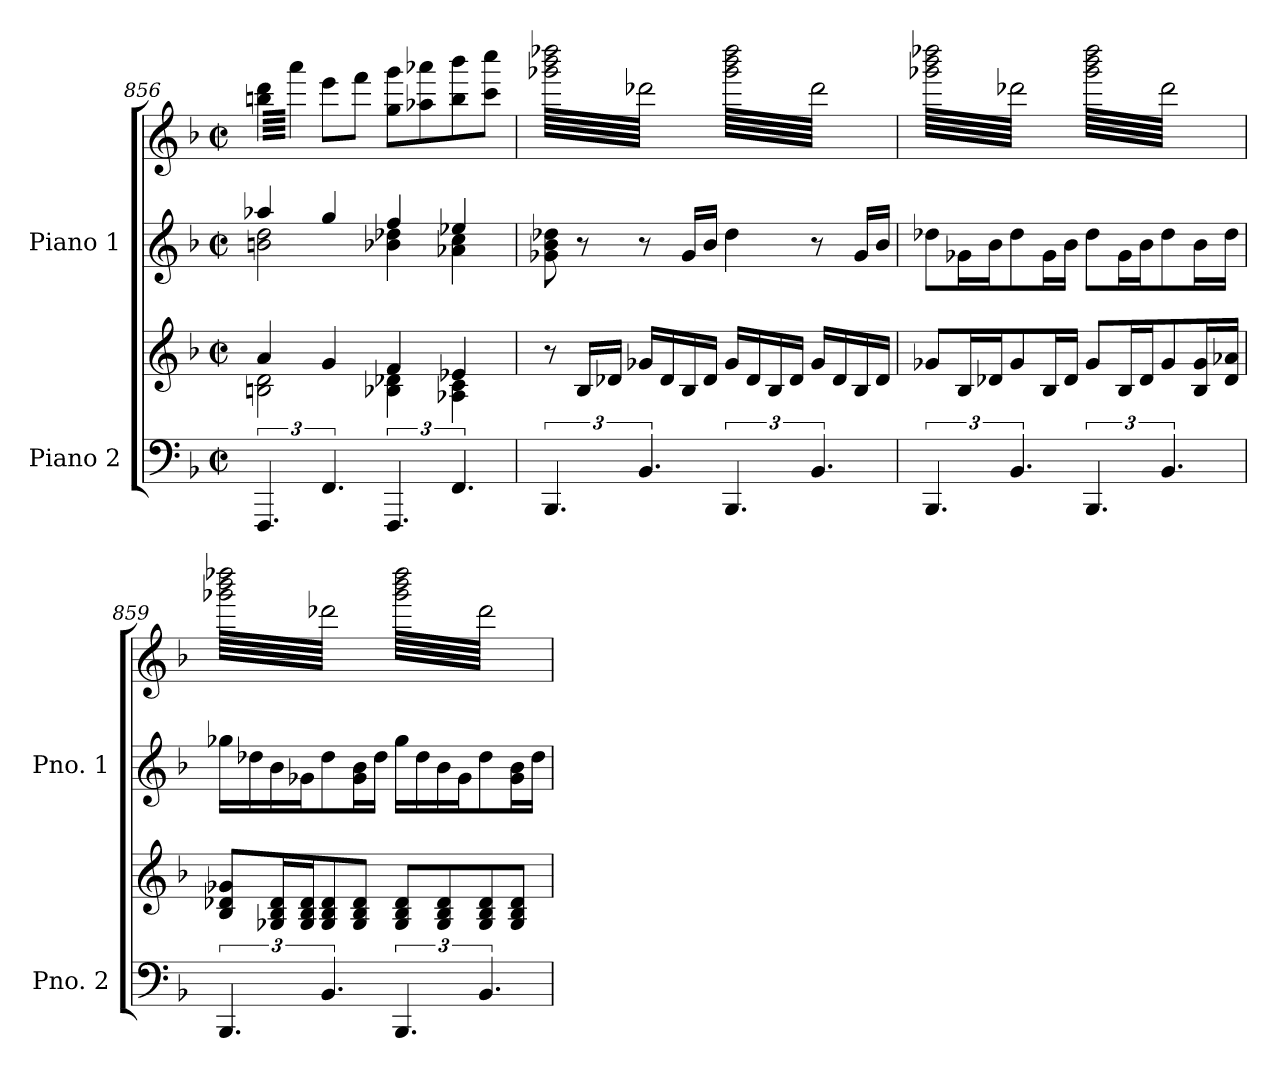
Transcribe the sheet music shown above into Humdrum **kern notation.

**kern	**kern	**kern	**kern
*part2	*part2	*part1	*part1
*staff4	*staff3	*staff2	*staff1
*I"Piano 2	*	*I"Piano 1	*
*I'Pno. 2	*	*I'Pno. 1	*
!!LO:PB:g=z
*clefF4	*clefG2	*clefG2	*clefG2
*k[b-]	*k[b-]	*k[b-]	*k[b-]
*M2/2	*M2/2	*M2/2	*M2/2
*met(c|)	*met(c|)	*met(c|)	*met(c|)
=856	=856	=856	=856
*	*^	*^	*
*	*	*	*	*	*tremolo
6.FFF/	4a/	2Bn\ 2d\	4aa-X/	2bn\ 2dd\	64bbn\ 64ddd\LLLL
.	.	.	.	.	64aaa\
.	.	.	.	.	64bbn\ 64ddd\
.	.	.	.	.	64aaa\
.	.	.	.	.	64bbn\ 64ddd\
.	.	.	.	.	64aaa\
.	.	.	.	.	64bbn\ 64ddd\
.	.	.	.	.	64aaa\
.	.	.	.	.	64bbn\ 64ddd\
.	.	.	.	.	64aaa\
.	.	.	.	.	64bbn\ 64ddd\
.	.	.	.	.	64aaa\
.	.	.	.	.	64bbn\ 64ddd\
.	.	.	.	.	64aaa\
.	.	.	.	.	64bbn\ 64ddd\
.	.	.	.	.	64aaa\JJJJ
*	*	*	*	*	*Xtremolo
6.FF/	4g/	.	4gg/	.	8eee\L
.	.	.	.	.	.
.	.	.	.	.	.
.	.	.	.	.	.
.	.	.	.	.	.
.	.	.	.	.	.
.	.	.	.	.	.
.	.	.	.	.	.
.	.	.	.	.	8fff\J
6.FFF/	4f/	4B-X\ 4d-X\	4ff/	4b-X\ 4dd-X\	8gg\ 8ggg\L
.	.	.	.	.	8aa-X\ 8aaa-X\
6.FF/	4e-X/	4A-X\ 4c\	4ee-X/	4a-X\ 4cc\	8bb\ 8bbb-\
.	.	.	.	.	8ccc\ 8cccc\J
*	*v	*v	*	*	*
*	*	*v	*v	*
=857	=857	=857	=857
!!LO:REH:place=s1:a:B:fs=14:t=75
*	*	*	*MM122
!	!	!	!LO:TX:a:B:t=Drängend
*	*	*	*tremolo
6.BBB-/	8r	8g-X\ 8b-\ 8dd-X\	64ggg-X\ 64bbb-\ 64dddd-X\LLLL
.	.	.	64ddd-X\
.	.	.	64ggg-X\ 64bbb-\ 64dddd-X\
.	.	.	64ddd-X\
.	.	.	64ggg-X\ 64bbb-\ 64dddd-X\
.	.	.	64ddd-X\
.	.	.	64ggg-X\ 64bbb-\ 64dddd-X\
.	.	.	64ddd-X\
.	16B-/LL	8r	64ggg-X\ 64bbb-\ 64dddd-X\
.	.	.	64ddd-X\
.	.	.	64ggg-X\ 64bbb-\ 64dddd-X\
.	.	.	64ddd-X\
.	16d-X/JJ	.	64ggg-X\ 64bbb-\ 64dddd-X\
.	.	.	64ddd-X\
.	.	.	64ggg-X\ 64bbb-\ 64dddd-X\
.	.	.	64ddd-X\
6.BB-/	16g-X/LL	8r	64ggg-X\ 64bbb-\ 64dddd-X\
.	.	.	64ddd-X\
.	.	.	64ggg-X\ 64bbb-\ 64dddd-X\
.	.	.	64ddd-X\
.	16d-/	.	64ggg-X\ 64bbb-\ 64dddd-X\
.	.	.	64ddd-X\
.	.	.	64ggg-X\ 64bbb-\ 64dddd-X\
.	.	.	64ddd-X\
.	16B-/	16g-/LL	64ggg-X\ 64bbb-\ 64dddd-X\
.	.	.	64ddd-X\
.	.	.	64ggg-X\ 64bbb-\ 64dddd-X\
.	.	.	64ddd-X\
.	16d-/JJ	16b-/JJ	64ggg-X\ 64bbb-\ 64dddd-X\
.	.	.	64ddd-X\
.	.	.	64ggg-X\ 64bbb-\ 64dddd-X\
.	.	.	64ddd-X\JJJJ
6.BBB-/	16g-/LL	4dd-\	64ggg-\ 64bbb-\ 64dddd-\LLLL
.	.	.	64ddd-\
.	.	.	64ggg-\ 64bbb-\ 64dddd-\
.	.	.	64ddd-\
.	16d-/	.	64ggg-\ 64bbb-\ 64dddd-\
.	.	.	64ddd-\
.	.	.	64ggg-\ 64bbb-\ 64dddd-\
.	.	.	64ddd-\
.	16B-/	.	64ggg-\ 64bbb-\ 64dddd-\
.	.	.	64ddd-\
.	.	.	64ggg-\ 64bbb-\ 64dddd-\
.	.	.	64ddd-\
.	16d-/JJ	.	64ggg-\ 64bbb-\ 64dddd-\
.	.	.	64ddd-\
.	.	.	64ggg-\ 64bbb-\ 64dddd-\
.	.	.	64ddd-\
6.BB-/	16g-/LL	8r	64ggg-\ 64bbb-\ 64dddd-\
.	.	.	64ddd-\
.	.	.	64ggg-\ 64bbb-\ 64dddd-\
.	.	.	64ddd-\
.	16d-/	.	64ggg-\ 64bbb-\ 64dddd-\
.	.	.	64ddd-\
.	.	.	64ggg-\ 64bbb-\ 64dddd-\
.	.	.	64ddd-\
.	16B-/	16g-/LL	64ggg-\ 64bbb-\ 64dddd-\
.	.	.	64ddd-\
.	.	.	64ggg-\ 64bbb-\ 64dddd-\
.	.	.	64ddd-\
.	16d-/JJ	16b-/JJ	64ggg-\ 64bbb-\ 64dddd-\
.	.	.	64ddd-\
.	.	.	64ggg-\ 64bbb-\ 64dddd-\
.	.	.	64ddd-\JJJJ
!!LO:LB:g=z
=858	=858	=858	=858
6.BBB-/	8g-X/L	8dd-X\L	64ggg-X\ 64bbb-\ 64dddd-X\LLLL
.	.	.	64ddd-X\
.	.	.	64ggg-X\ 64bbb-\ 64dddd-X\
.	.	.	64ddd-X\
.	.	.	64ggg-X\ 64bbb-\ 64dddd-X\
.	.	.	64ddd-X\
.	.	.	64ggg-X\ 64bbb-\ 64dddd-X\
.	.	.	64ddd-X\
.	16B-/L	16g-X\L	64ggg-X\ 64bbb-\ 64dddd-X\
.	.	.	64ddd-X\
.	.	.	64ggg-X\ 64bbb-\ 64dddd-X\
.	.	.	64ddd-X\
.	16d-X/J	16b-\J	64ggg-X\ 64bbb-\ 64dddd-X\
.	.	.	64ddd-X\
.	.	.	64ggg-X\ 64bbb-\ 64dddd-X\
.	.	.	64ddd-X\
6.BB-/	8g-/	8dd-\	64ggg-X\ 64bbb-\ 64dddd-X\
.	.	.	64ddd-X\
.	.	.	64ggg-X\ 64bbb-\ 64dddd-X\
.	.	.	64ddd-X\
.	.	.	64ggg-X\ 64bbb-\ 64dddd-X\
.	.	.	64ddd-X\
.	.	.	64ggg-X\ 64bbb-\ 64dddd-X\
.	.	.	64ddd-X\
.	16B-/L	16g-\L	64ggg-X\ 64bbb-\ 64dddd-X\
.	.	.	64ddd-X\
.	.	.	64ggg-X\ 64bbb-\ 64dddd-X\
.	.	.	64ddd-X\
.	16d-/JJ	16b-\JJ	64ggg-X\ 64bbb-\ 64dddd-X\
.	.	.	64ddd-X\
.	.	.	64ggg-X\ 64bbb-\ 64dddd-X\
.	.	.	64ddd-X\JJJJ
6.BBB-/	8g-/L	8dd-\L	64ggg-\ 64bbb-\ 64dddd-\LLLL
.	.	.	64ddd-\
.	.	.	64ggg-\ 64bbb-\ 64dddd-\
.	.	.	64ddd-\
.	.	.	64ggg-\ 64bbb-\ 64dddd-\
.	.	.	64ddd-\
.	.	.	64ggg-\ 64bbb-\ 64dddd-\
.	.	.	64ddd-\
.	16B-/L	16g-\L	64ggg-\ 64bbb-\ 64dddd-\
.	.	.	64ddd-\
.	.	.	64ggg-\ 64bbb-\ 64dddd-\
.	.	.	64ddd-\
.	16d-/J	16b-\J	64ggg-\ 64bbb-\ 64dddd-\
.	.	.	64ddd-\
.	.	.	64ggg-\ 64bbb-\ 64dddd-\
.	.	.	64ddd-\
6.BB-/	8g-/	8dd-\	64ggg-\ 64bbb-\ 64dddd-\
.	.	.	64ddd-\
.	.	.	64ggg-\ 64bbb-\ 64dddd-\
.	.	.	64ddd-\
.	.	.	64ggg-\ 64bbb-\ 64dddd-\
.	.	.	64ddd-\
.	.	.	64ggg-\ 64bbb-\ 64dddd-\
.	.	.	64ddd-\
.	16B-/ 16g-/L	16b-\L	64ggg-\ 64bbb-\ 64dddd-\
.	.	.	64ddd-\
.	.	.	64ggg-\ 64bbb-\ 64dddd-\
.	.	.	64ddd-\
.	16d-/ 16a-X/JJ	16dd-\JJ	64ggg-\ 64bbb-\ 64dddd-\
.	.	.	64ddd-\
.	.	.	64ggg-\ 64bbb-\ 64dddd-\
.	.	.	64ddd-\JJJJ
=859	=859	=859	=859
6.BBB-/	8B-/ 8d-X/ 8g-X/L	16gg-X\LL	64ggg-X\ 64bbb-\ 64dddd-X\LLLL
.	.	.	64ddd-X\
.	.	.	64ggg-X\ 64bbb-\ 64dddd-X\
.	.	.	64ddd-X\
.	.	16dd-X\	64ggg-X\ 64bbb-\ 64dddd-X\
.	.	.	64ddd-X\
.	.	.	64ggg-X\ 64bbb-\ 64dddd-X\
.	.	.	64ddd-X\
.	16G-X/ 16B-/ 16d-/L	16b-\	64ggg-X\ 64bbb-\ 64dddd-X\
.	.	.	64ddd-X\
.	.	.	64ggg-X\ 64bbb-\ 64dddd-X\
.	.	.	64ddd-X\
.	16G-/ 16B-/ 16d-/J	16g-X\J	64ggg-X\ 64bbb-\ 64dddd-X\
.	.	.	64ddd-X\
.	.	.	64ggg-X\ 64bbb-\ 64dddd-X\
.	.	.	64ddd-X\
6.BB-/	8G-/ 8B-/ 8d-/	8dd-\	64ggg-X\ 64bbb-\ 64dddd-X\
.	.	.	64ddd-X\
.	.	.	64ggg-X\ 64bbb-\ 64dddd-X\
.	.	.	64ddd-X\
.	.	.	64ggg-X\ 64bbb-\ 64dddd-X\
.	.	.	64ddd-X\
.	.	.	64ggg-X\ 64bbb-\ 64dddd-X\
.	.	.	64ddd-X\
.	8G-/ 8B-/ 8d-/J	16g-\ 16b-\L	64ggg-X\ 64bbb-\ 64dddd-X\
.	.	.	64ddd-X\
.	.	.	64ggg-X\ 64bbb-\ 64dddd-X\
.	.	.	64ddd-X\
.	.	16dd-\JJ	64ggg-X\ 64bbb-\ 64dddd-X\
.	.	.	64ddd-X\
.	.	.	64ggg-X\ 64bbb-\ 64dddd-X\
.	.	.	64ddd-X\JJJJ
6.BBB-/	8G-/ 8B-/ 8d-/L	16gg-\LL	64ggg-\ 64bbb-\ 64dddd-\LLLL
.	.	.	64ddd-\
.	.	.	64ggg-\ 64bbb-\ 64dddd-\
.	.	.	64ddd-\
.	.	16dd-\	64ggg-\ 64bbb-\ 64dddd-\
.	.	.	64ddd-\
.	.	.	64ggg-\ 64bbb-\ 64dddd-\
.	.	.	64ddd-\
.	8G-/ 8B-/ 8d-/	16b-\	64ggg-\ 64bbb-\ 64dddd-\
.	.	.	64ddd-\
.	.	.	64ggg-\ 64bbb-\ 64dddd-\
.	.	.	64ddd-\
.	.	16g-\J	64ggg-\ 64bbb-\ 64dddd-\
.	.	.	64ddd-\
.	.	.	64ggg-\ 64bbb-\ 64dddd-\
.	.	.	64ddd-\
6.BB-/	8G-/ 8B-/ 8d-/	8dd-\	64ggg-\ 64bbb-\ 64dddd-\
.	.	.	64ddd-\
.	.	.	64ggg-\ 64bbb-\ 64dddd-\
.	.	.	64ddd-\
.	.	.	64ggg-\ 64bbb-\ 64dddd-\
.	.	.	64ddd-\
.	.	.	64ggg-\ 64bbb-\ 64dddd-\
.	.	.	64ddd-\
.	8G-/ 8B-/ 8d-/J	16g-\ 16b-\L	64ggg-\ 64bbb-\ 64dddd-\
.	.	.	64ddd-\
.	.	.	64ggg-\ 64bbb-\ 64dddd-\
.	.	.	64ddd-\
.	.	16dd-\JJ	64ggg-\ 64bbb-\ 64dddd-\
.	.	.	64ddd-\
.	.	.	64ggg-\ 64bbb-\ 64dddd-\
.	.	.	64ddd-\JJJJ
*	*	*	*Xtremolo
.	.	.	.
.	.	.	.
.	.	.	.
.	.	.	.
.	.	.	.
.	.	.	.
.	.	.	.
.	.	.	.
.	.	.	.
.	.	.	.
.	.	.	.
.	.	.	.
.	.	.	.
.	.	.	.
.	.	.	.
.	.	.	.
=	=	=	=
*-	*-	*-	*-
